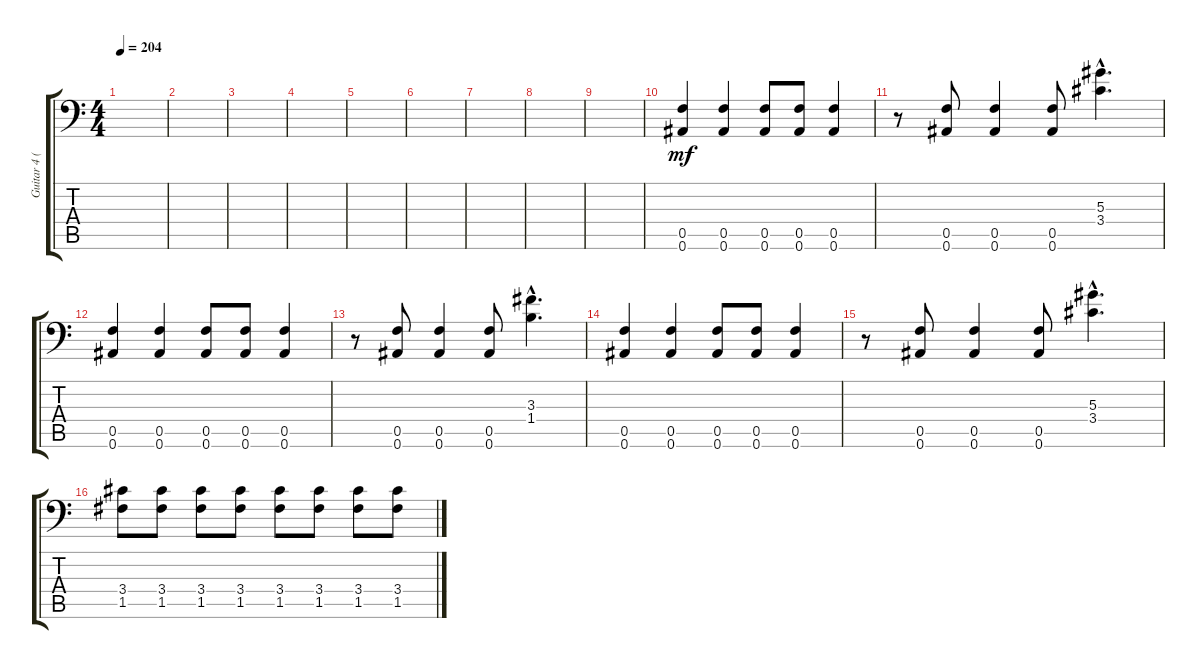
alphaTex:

\track ("Guitar 4 (Rhytm)" "Guitar 4 (") {instrument distortionguitar}
\staff {score tabs}
\tuning (C4 G3 Eb3 Bb2 F2 Bb1) {hide}
\ts (4 4)
\tempo 204
\clef f4
\ks c
|
|
|
|
|
|
|
|
|
(0.5 0.6).4{dy mf} (0.5 0.6).4 (0.5 0.6).8 (0.5 0.6).8 (0.5 0.6).4 |
r.8 (0.5 0.6).8 (0.5 0.6).4 (0.5 0.6).8 (5.3{hac} 3.4{hac}).4{d} |
(0.5 0.6).4 (0.5 0.6).4 (0.5 0.6).8 (0.5 0.6).8 (0.5 0.6).4 |
r.8 (0.5 0.6).8 (0.5 0.6).4 (0.5 0.6).8 (3.3{hac} 1.4{hac}).4{d} |
(0.5 0.6).4 (0.5 0.6).4 (0.5 0.6).8 (0.5 0.6).8 (0.5 0.6).4 |
r.8 (0.5 0.6).8 (0.5 0.6).4 (0.5 0.6).8 (5.3{hac} 3.4{hac}).4{d} |
(3.4 1.5).8 (3.4 1.5).8 (3.4 1.5).8 (3.4 1.5).8 (3.4 1.5).8 (3.4 1.5).8 (3.4 1.5).8 (3.4 1.5).8
